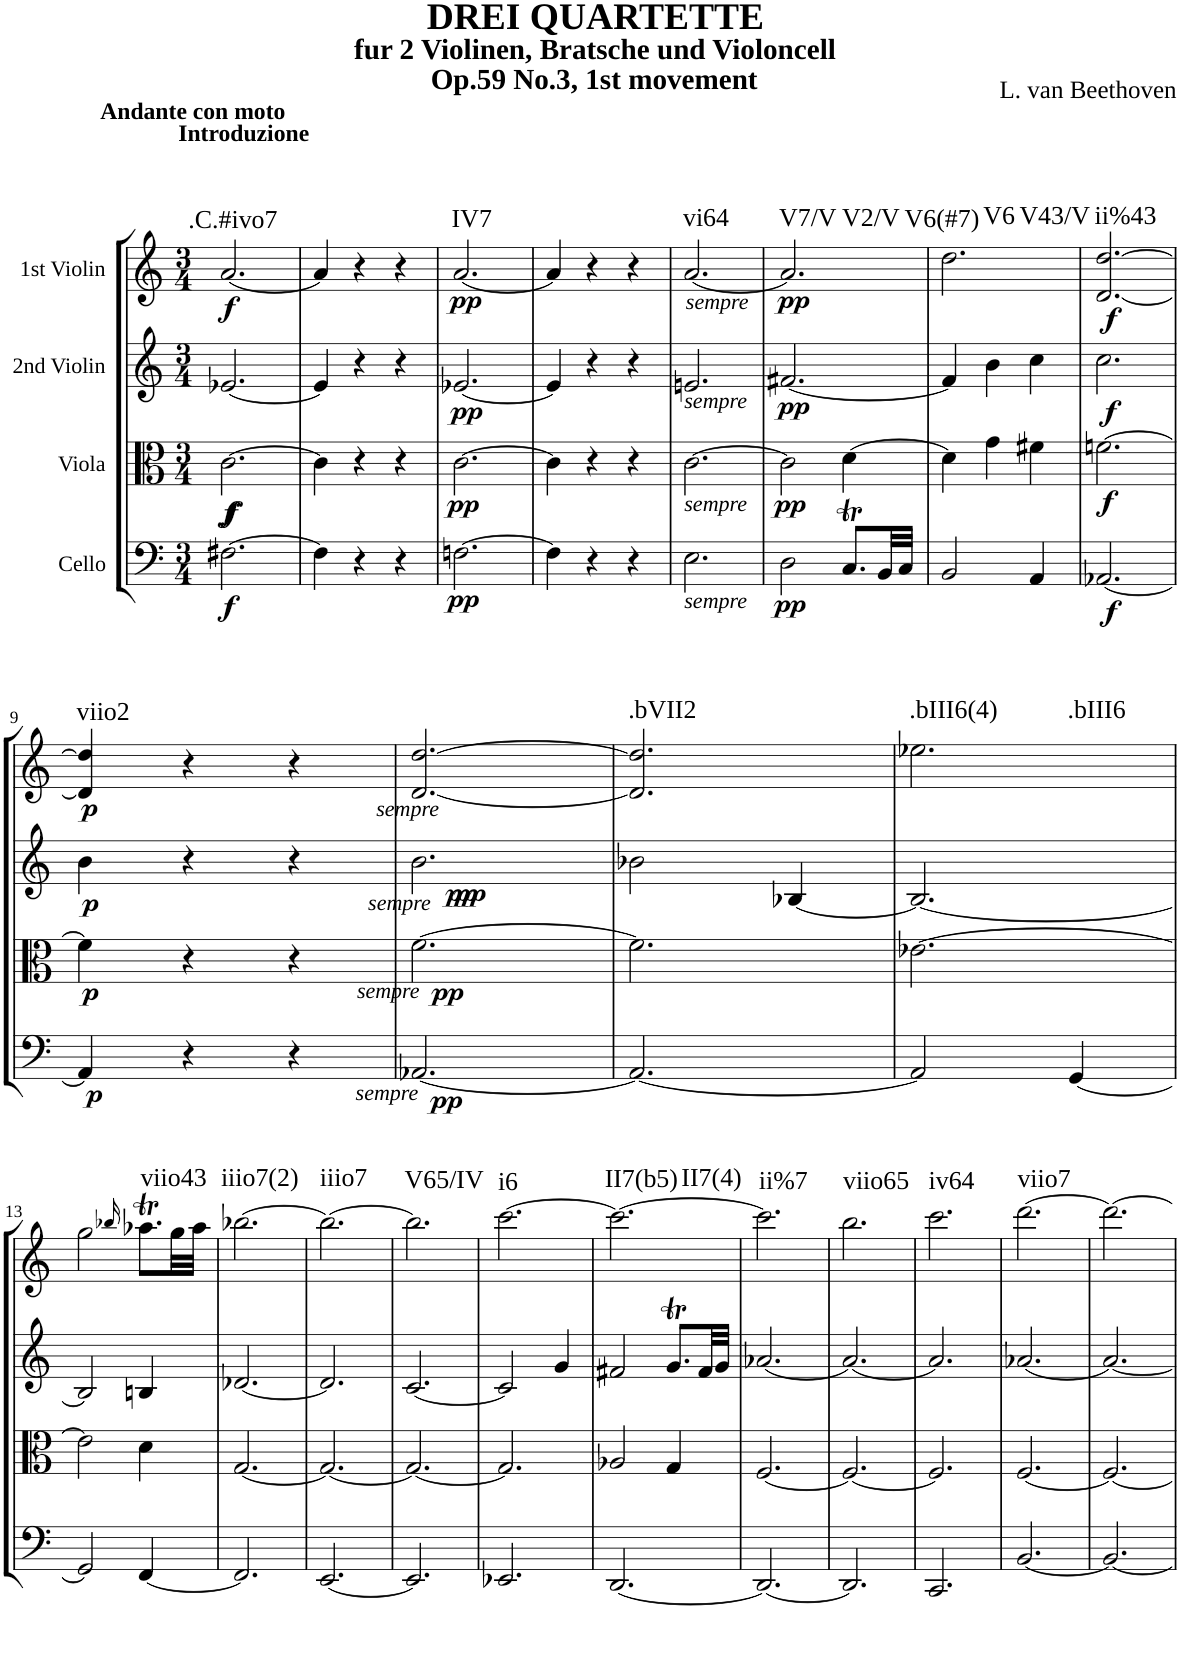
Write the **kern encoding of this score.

**kern	**dynam	**kern	**dynam	**kern	**dynam	**kern	**dynam	**harte
*part4	*part4	*part3	*part3	*part2	*part2	*part1	*part1	*part1
*staff4	*staff4	*staff3	*staff3	*staff2	*staff2	*staff1	*staff1	*
*I"Cello	*	*I"Viola	*	*I"2nd Violin	*	*I"1st Violin	*	*
*	*	*I'Vla	*	*I'Vln	*	*I'Vln	*	*
*clefF4	*	*clefC3	*	*clefG2	*	*clefG2	*	*
*k[]	*	*k[]	*	*k[]	*	*k[]	*	*
*M3/4	*	*M3/4	*	*M3/4	*	*M3/4	*	*
=1	=1	=1	=1	=1	=1	=1	=1	=1
!	!	!	!	!	!	!LO:TX:a:B:t=Andante con moto	!	!
!	!	!	!	!	!	!LO:TX:a:B:t=Introduzione	!	!
!	!LO:DY:b	!	!LO:DY:b	!	!	!	!	!
!	!	!	!LO:DY:n=1:b	!	!	!	!LO:DY:b	!LO:H:kt=.C.#ivo7
[2.F#X\	f	[2.c\	f f	[2.e-X/	.	[2.a/	f	N
=2	=2	=2	=2	=2	=2	=2	=2	=2
4F#\]	.	4c\]	.	4e-/]	.	4a/]	.	.
4r	.	4r	.	4r	.	4r	.	.
4r	.	4r	.	4r	.	4r	.	.
=3	=3	=3	=3	=3	=3	=3	=3	=3
!	!LO:DY:b	!	!LO:DY:b	!	!LO:DY:b	!	!LO:DY:b	!LO:H:kt=IV7
[2.Fn\	pp	[2.c\	pp	[2.e-X/	pp	[2.a/	pp	N
=4	=4	=4	=4	=4	=4	=4	=4	=4
4F\]	.	4c\]	.	4e-/]	.	4a/]	.	.
4r	.	4r	.	4r	.	4r	.	.
4r	.	4r	.	4r	.	4r	.	.
=5	=5	=5	=5	=5	=5	=5	=5	=5
!	!	!	!	!	!	!LO:TX:b:i:t=sempre	!	!
!	!	!	!	!LO:TX:b:i:t=sempre	!	!	!	!
!	!	!LO:TX:b:i:t=sempre	!	!	!	!	!	!
!LO:TX:b:i:t=sempre	!	!	!	!	!	!	!	!LO:H:kt=vi64
2.E\	.	[2.c\	.	2.en/	.	[2.a/	.	N
=6	=6	=6	=6	=6	=6	=6	=6	=6
!	!LO:DY:b	!	!LO:DY:b	!	!LO:DY:b	!	!LO:DY:b	!LO:H:n=1:kt=V7/V
!	!	!	!	!	!	!	!	!LO:H:n=2:kt=V2/V
2D\	pp	2c\]	pp	[2.f#X/	pp	2.a/]	pp	N N
8.CT/L	.	[4d\	.	.	.	.	.	.
32BB/LL	.	.	.	.	.	.	.	.
32C/JJJ	.	.	.	.	.	.	.	.
=7	=7	=7	=7	=7	=7	=7	=7	=7
!	!	!	!	!	!	!	!	!LO:H:n=1:kt=V6(#7)
!	!	!	!	!	!	!	!	!LO:H:n=2:kt=V6
!	!	!	!	!	!	!	!	!LO:H:n=3:kt=V43/V
2BB/	.	4d\]	.	4f#/]	.	2.dd\	.	N N N
.	.	4g\	.	4b\	.	.	.	.
4AA/	.	4f#X\	.	4cc\	.	.	.	.
=8	=8	=8	=8	=8	=8	=8	=8	=8
!	!LO:DY:b	!	!LO:DY:b	!	!LO:DY:b	!	!LO:DY:b	!LO:H:kt=ii%43
[2.AA-X/	f	[2.fn\	f	2.cc\	f	[2.d/ [2.dd/	f	N
!!LO:LB:g=z
=9	=9	=9	=9	=9	=9	=9	=9	=9
!	!LO:DY:b	!	!LO:DY:b	!	!LO:DY:b	!	!LO:DY:b	!LO:H:kt=viio2
4AA-/]	p	4f\]	p	4b\	p	4d/] 4dd/]	p	N
4r	.	4r	.	4r	.	4r	.	.
4r	.	4r	.	4r	.	4r	.	.
=10	=10	=10	=10	=10	=10	=10	=10	=10
!	!	!	!	!	!	!LO:TX:b:i:t=sempre	!	!
!	!	!	!	!LO:TX:b:i:t=sempre	!	!	!	!
!	!	!LO:TX:b:i:t=sempre	!	!	!	!	!	!
!LO:TX:b:i:t=sempre	!	!	!	!	!	!	!	!
!	!LO:DY:b	!	!LO:DY:b	!	!LO:DY:b	!	!	!
!	!	!	!	!	!LO:DY:n=1:b	!	!	!
[2.AA-X/	pp	[2.f\	pp	2.b\	pp pp	[2.d/ [2.dd/	.	.
=11	=11	=11	=11	=11	=11	=11	=11	=11
!	!	!	!	!	!	!	!	!LO:H:kt=.bVII2
2.AA-/_	.	2.f\]	.	2b-X\	.	2.d/] 2.dd/]	.	N
.	.	.	.	[4B-X/	.	.	.	.
=12	=12	=12	=12	=12	=12	=12	=12	=12
!	!	!	!	!	!	!	!	!LO:H:n=1:kt=.bIII6(4)
!	!	!	!	!	!	!	!	!LO:H:n=2:kt=.bIII6
2AA-/]	.	[2.e-X\	.	2.B-/_	.	2.ee-X\	.	N N
[4GG/	.	.	.	.	.	.	.	.
!!LO:LB:g=z
=13	=13	=13	=13	=13	=13	=13	=13	=13
2GG/]	.	2e-\]	.	2B-/]	.	2gg\	.	.
.	.	.	.	.	.	16qbb-X/	.	.
!	!	!	!	!	!	!	!	!LO:H:kt=viio43
[4FF/	.	4d\	.	4Bn/	.	8.aa-XT\L	.	N
.	.	.	.	.	.	32gg\LL	.	.
.	.	.	.	.	.	32aa-\JJJ	.	.
=14	=14	=14	=14	=14	=14	=14	=14	=14
!	!	!	!	!	!	!	!	!LO:H:kt=iiio7(2)
2.FF/]	.	[2.G/	.	[2.d-X/	.	[2.bb-X\	.	N
=15	=15	=15	=15	=15	=15	=15	=15	=15
!	!	!	!	!	!	!	!	!LO:H:kt=iiio7
[2.EE/	.	2.G/_	.	2.d-/]	.	2.bb-\_	.	N
=16	=16	=16	=16	=16	=16	=16	=16	=16
!	!	!	!	!	!	!	!	!LO:H:kt=V65/IV
2.EE/]	.	2.G/_	.	[2.c/	.	2.bb-\]	.	N
=17	=17	=17	=17	=17	=17	=17	=17	=17
!	!	!	!	!	!	!	!	!LO:H:kt=i6
2.EE-X/	.	2.G/]	.	2c/]	.	[2.ccc\	.	N
.	.	.	.	4g/	.	.	.	.
=18	=18	=18	=18	=18	=18	=18	=18	=18
!	!	!	!	!	!	!	!	!LO:H:n=1:kt=II7(b5)
!	!	!	!	!	!	!	!	!LO:H:n=2:kt=II7(4)
[2.DD/	.	2A-X/	.	2f#X/	.	2.ccc\_	.	N N
.	.	4G/	.	8.gT/L	.	.	.	.
.	.	.	.	32f#/LL	.	.	.	.
.	.	.	.	32g/JJJ	.	.	.	.
=19	=19	=19	=19	=19	=19	=19	=19	=19
!	!	!	!	!	!	!	!	!LO:H:kt=ii%7
2.DD/_	.	[2.F/	.	[2.a-X/	.	2.ccc\]	.	N
=20	=20	=20	=20	=20	=20	=20	=20	=20
!	!	!	!	!	!	!	!	!LO:H:kt=viio65
2.DD/]	.	2.F/_	.	2.a-/_	.	2.bb\	.	N
=21	=21	=21	=21	=21	=21	=21	=21	=21
!	!	!	!	!	!	!	!	!LO:H:kt=iv64
2.CC/	.	2.F/]	.	2.a-/]	.	2.ccc\	.	N
=22	=22	=22	=22	=22	=22	=22	=22	=22
!	!	!	!	!	!	!	!	!LO:H:kt=viio7
[2.BB/	.	[2.F/	.	[2.a-X/	.	[2.ddd\	.	N
=23	=23	=23	=23	=23	=23	=23	=23	=23
2.BB/_	.	2.F/_	.	2.a-/_	.	2.ddd\_	.	.
=	=	=	=	=	=	=	=	=
*-	*-	*-	*-	*-	*-	*-	*-	*-
